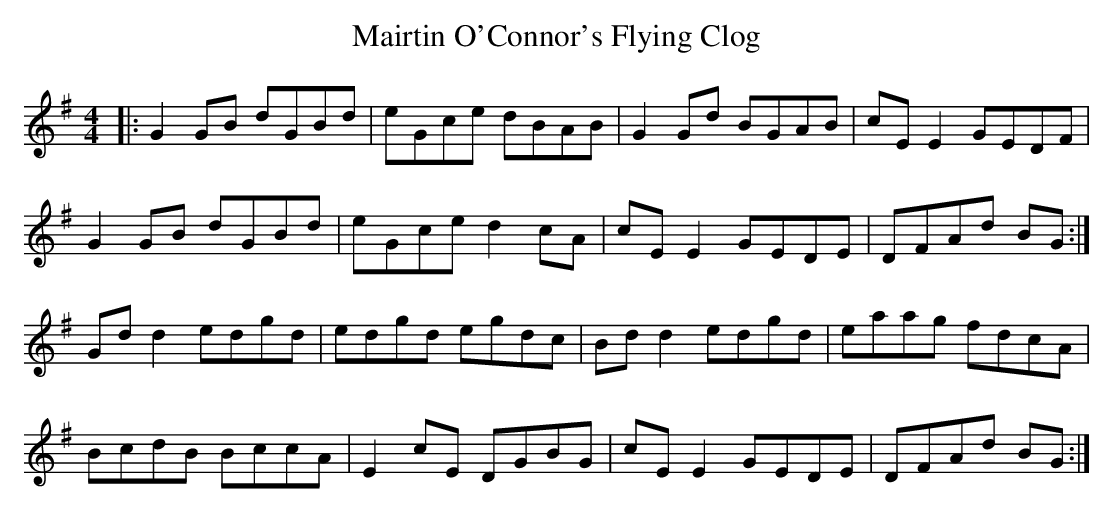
X:1
T: Mairtin O'Connor's Flying Clog
M: 4/4
L: 1/8
K: Gmaj
|:G2 GB dGBd|eGce dBAB|G2 Gd BGAB|cE E2 GEDF|
G2 GB dGBd|eGce d2 cA|cE E2 GEDE|DFAd BG:|
Gd d2 edgd|edgd egdc|Bd d2 edgd|eaag fdcA|
BcdB BccA|E2 cE DGBG|cE E2 GEDE|DFAd BG:|
